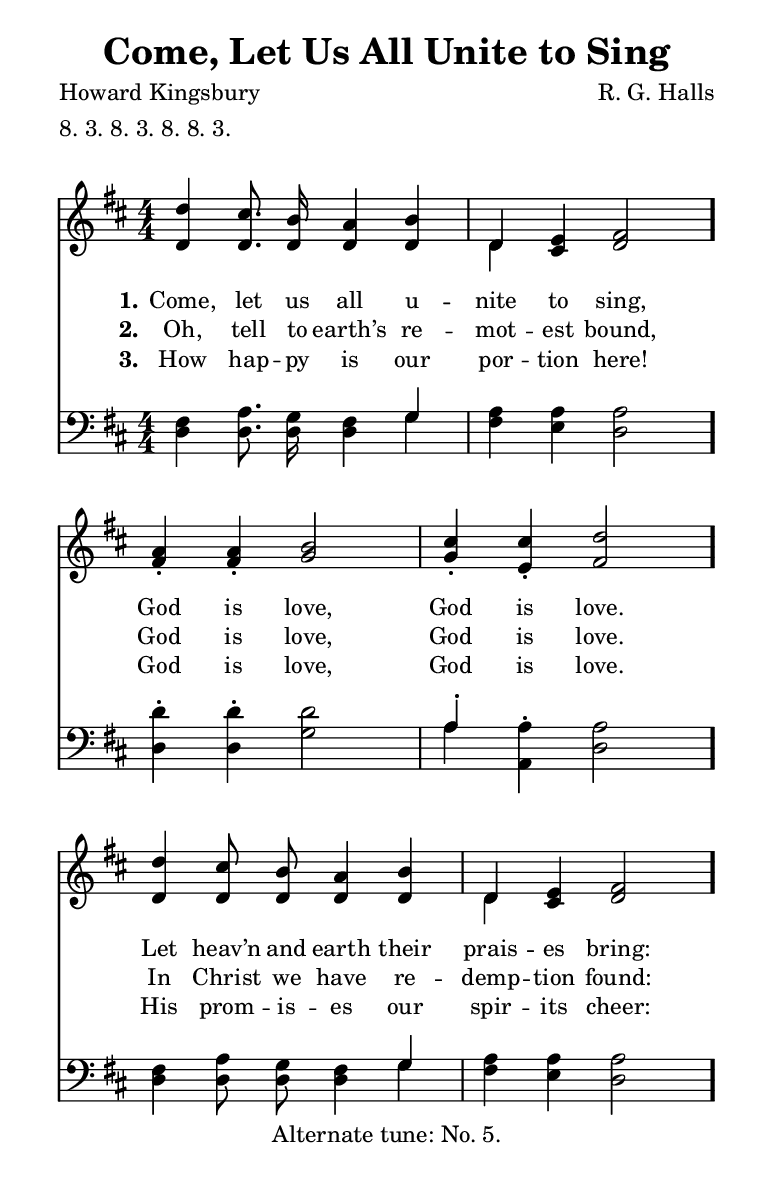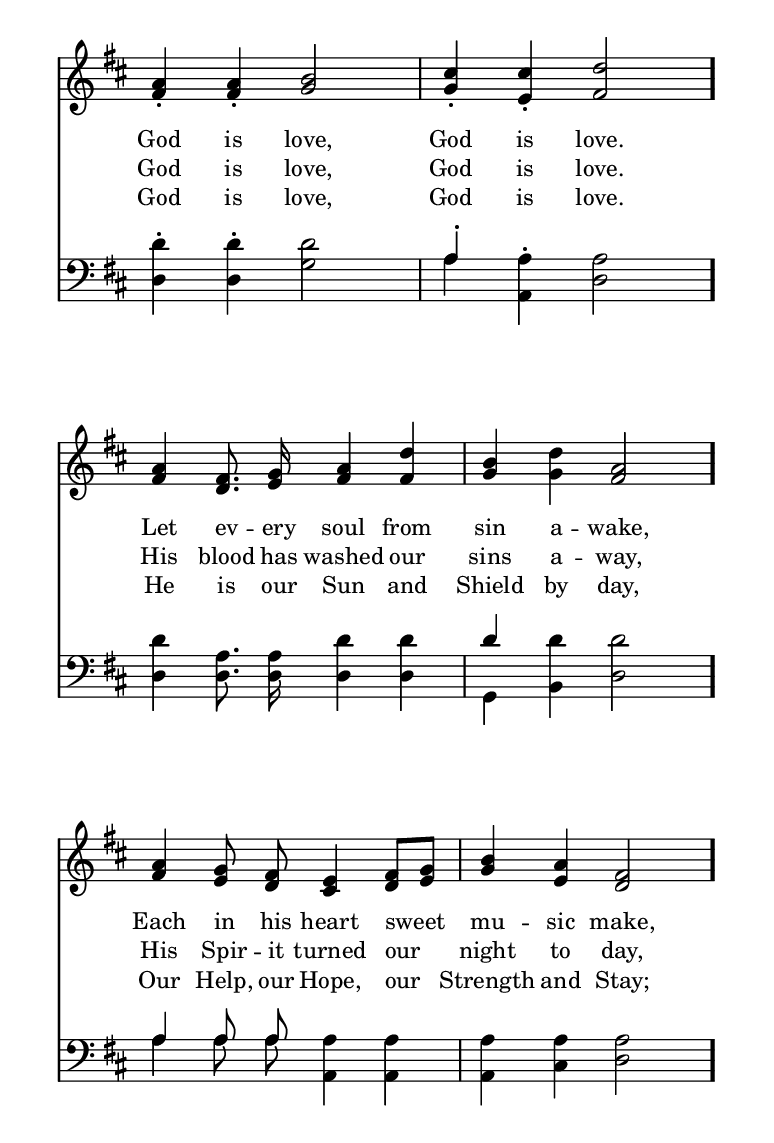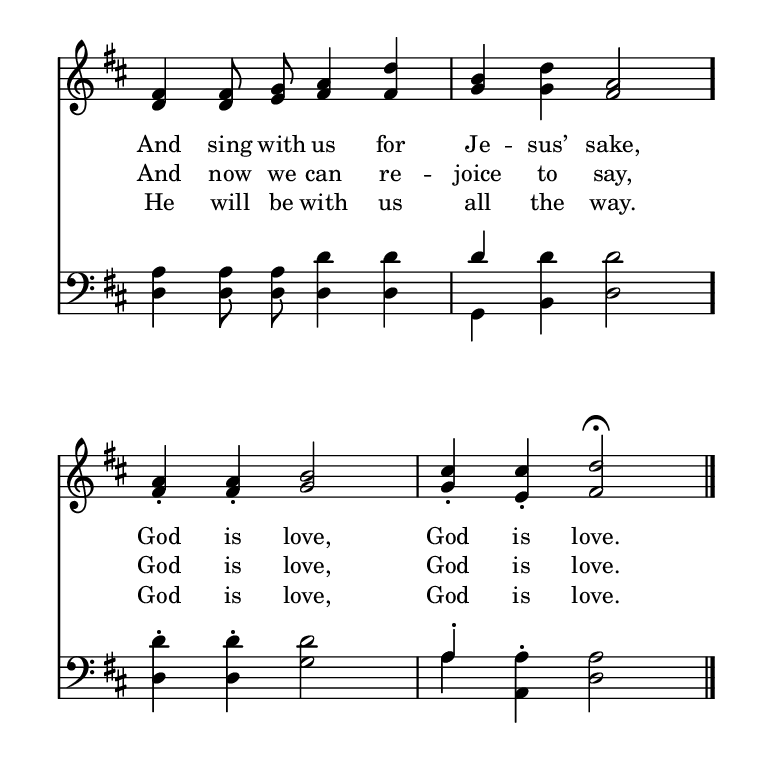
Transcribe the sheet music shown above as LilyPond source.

\include "common/global.ily"
\paper {
  \include "common/paper.ily"
  oddFooterMarkup = \markup { \fill-line { \on-the-fly \first-page "Alternate tune: No. 5." } }
}

\header{
  %gospel
  hymnnumber = "71"
  title = "Come, Let Us All Unite to Sing"
  tunename = "Christ For Me"
  meter = "8. 3. 8. 3. 8. 8. 3."
  poet = "Howard Kingsbury"
  composer = "R. G. Halls"
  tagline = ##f
}

% for fermata in MIDI
ta = { \tempo 4=90 }
tb = { \tempo 4=45 }

patternAA = { \ta c4 c8. c16 c4 c4      | c4 c4 c2 }
patternAB = { \ta c4 c8  c8  c4 c4      | c4 c4 c2 }
patternAC = { \ta c4 c8  c8  c4 c8[ c8] | c4 c4 c2 }

patternBA = { \ta c4 c4 c2 | c4 c4 c2 }
patternBB = { \ta c4 c4 c2 | c4 c4 \tb c2 \ta }

global = {
  \include "common/overrides.ily"
  \override Staff.TimeSignature.style = #'numbered
  \time 4/4
  \override Score.MetronomeMark.transparent = ##t % hide all fermata changes too
  \ta
  \key d \major
  %\partial 4
  \autoBeamOff
}

notesSoprano = {
\global
\relative c'' {

  \changePitch \patternAA { d cis b a b | d, e fis }
  \changePitch \patternBA { a a b | cis cis d }
  \changePitch \patternAB { d cis b a b | d, e fis }
  \changePitch \patternBA { a a b | cis cis d }

  \changePitch \patternAA { a fis g a d | b d a }
  \changePitch \patternAC { a g fis e fis g | b a fis }
  \changePitch \patternAB { fis fis g a d | b d a }
  \changePitch \patternBA { a a b | cis cis d \fermata }

  \bar "|."

}
}

notesAlto = {
\global
\relative e' {

  \changePitch \patternAA { d d d d d | d cis d }
  \changePitch \patternBA { fis_. fis_. g | g_. e_. fis }
  \changePitch \patternAB { d d d d d | d cis d }
  \changePitch \patternBA { fis_. fis_. g | g_. e_. fis }

  \changePitch \patternAA { fis d e fis fis | g g fis }
  \changePitch \patternAC { fis e d cis d e | g e d }
  \changePitch \patternAB { d d e fis fis | g g fis }
  \changePitch \patternBA { fis_. fis_. g | g_. e_. fis }

}
}

notesTenor = {
\global
\relative a {

  \changePitch \patternAA { fis a g fis g | a a a }
  \changePitch \patternBA { d^. d^. d | a^. a^. a }
  \changePitch \patternAB { fis a g fis g | a a a }
  \changePitch \patternBA { d^. d^. d | a^. a^. a }

  \changePitch \patternAA { d a a d d | d d d }
  \changePitch \patternAB { a a a a a | a a a }
  \changePitch \patternAB { a a a d d | d d d }
  \changePitch \patternBA { d^. d^. d | a^. a^. a }

}
}

notesBass = {
\global
\relative f {

  \changePitch \patternAA { d d d d g | fis e d }
  \changePitch \patternBA { d d g | a a, d }
  \changePitch \patternAB { d d d d g | fis e d }
  \changePitch \patternBA { d d g | a a, d }

  \changePitch \patternAA { d d d d d | g, b d }
  \changePitch \patternAB { a' a a a, a | a cis d }
  \changePitch \patternAB { d d d d d | g, b d }
  \changePitch \patternBA { d d g | a a, d }

}
}

wordsA = \lyricmode {
\set stanza = "1."

Come, let us all u -- nite to sing, \bar "."
God is love, God is love. \bar "." \break
Let heav’n and earth their prais -- es bring: \bar "."
God is love, God is love. \bar "." \break
Let ev -- ery soul from sin a -- wake, \bar "."
Each in his heart sweet mu -- sic make, \bar "."
And sing with us for Je -- sus’ sake, \bar "."
God is love, God is love. \bar "."

}

wordsB = \lyricmode {
\set stanza = "2."

Oh, tell to earth’s re -- mot -- est bound,
God is love, God is love.
In Christ we have re -- demp -- tion found:
God is love, God is love.
His blood has washed our sins a -- way,
His Spir -- it turned our night to day,
And now we can re -- joice to say,
God is love, God is love.

}

wordsC = \lyricmode {
\set stanza = "3."

How hap -- py is our por -- tion here!
God is love, God is love.
His prom -- is -- es our spir -- its cheer:
God is love, God is love.
He is our Sun and Shield by day,
Our Help, our Hope, our Strength and Stay;
He will be with us all the way.
God is love, God is love.

}

\score {
  \context ChoirStaff <<
    \context Staff = upper <<
      \set Staff.autoBeaming = ##f
      \set ChoirStaff.systemStartDelimiter = #'SystemStartBar
      \set ChoirStaff.printPartCombineTexts = ##f
      \partcombine #'(2 . 9) \notesSoprano \notesAlto
      \context NullVoice = sopranos { \voiceOne << \notesSoprano >> }
      \context NullVoice = altos { \voiceTwo << \notesAlto >> }
      \context Lyrics = one   \lyricsto sopranos \wordsA
      \context Lyrics = two   \lyricsto sopranos \wordsB
      \context Lyrics = three \lyricsto sopranos \wordsC
    >>
    \context Staff = men <<
      \set Staff.autoBeaming = ##f
      \clef bass
      \set ChoirStaff.printPartCombineTexts = ##f
      \partcombine #'(2 . 9) \notesTenor \notesBass
      \context NullVoice = tenors { \voiceOne << \notesTenor >> }
      \context NullVoice = basses { \voiceTwo << \notesBass >> }
    >>
  >>
  \layout {
    \include "common/layout.ily"
  }
  \midi{
    \include "common/midi.ily"
  }
}

\version "2.19.49"  % necessary for upgrading to future LilyPond versions.

% vi:set et ts=2 sw=2 ai nocindent syntax=lilypond:
